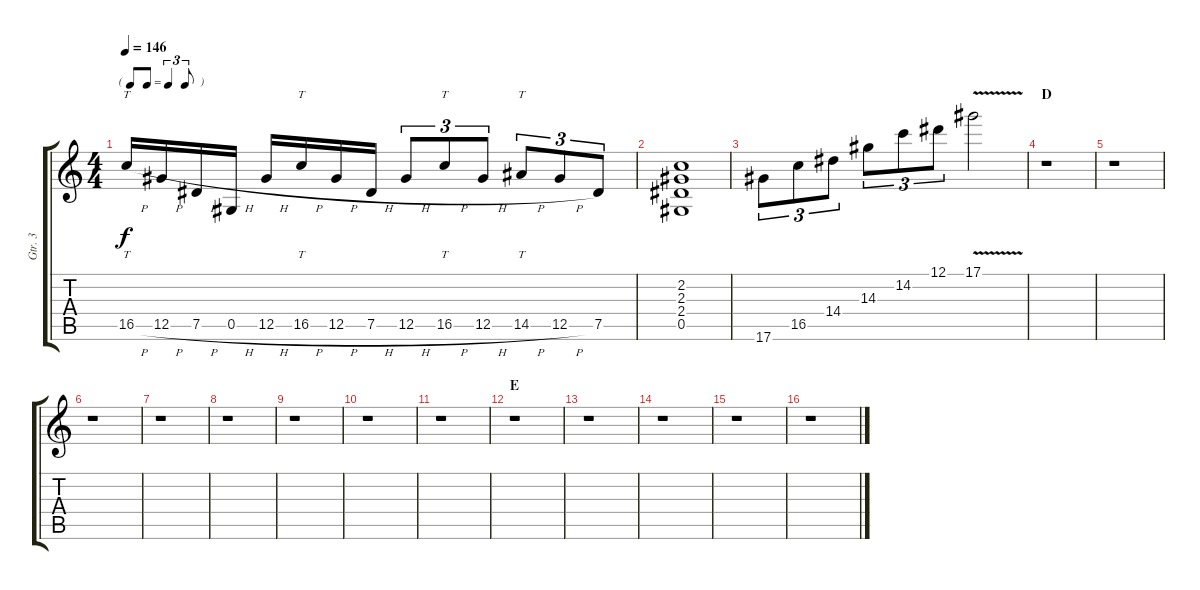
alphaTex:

\track ("Gtr. 3" "Gtr. 3") {instrument distortionguitar}
\staff {score tabs}
\tuning (Eb4 Bb3 Gb3 Db3 Ab2 Eb2) {hide}
\ts (4 4)
\tf triplet8th
\tempo 146
\clef g2
\ks c
16.5{h}.16{tt dy f} 12.5{h}.16 7.5{h}.16 0.5{h}.16 12.5{h}.16 16.5{h}.16{tt} 12.5{h}.16 7.5{h}.16 12.5{h}.8{tu (3 2)} 16.5{h}.8{tt tu (3 2)} 12.5{h}.8{tu (3 2)} 14.5{h}.8{tt tu (3 2)} 12.5{h}.8{tu (3 2)} 7.5.8{tu (3 2)} |
(2.2 2.3 2.4 0.5).1 |
17.6.8{tu (3 2)} 16.5.8{tu (3 2)} 14.4.8{tu (3 2)} 14.3.8{tu (3 2)} 14.2.8{tu (3 2)} 12.1.8{tu (3 2)} 17.1{v}.2 |
\section ("" "D")
r.1 |
r.1 |
r.1 |
r.1 |
r.1 |
r.1 |
r.1 |
r.1 |
\section ("" "E")
r.1 |
r.1 |
r.1 |
r.1 |
r.1
